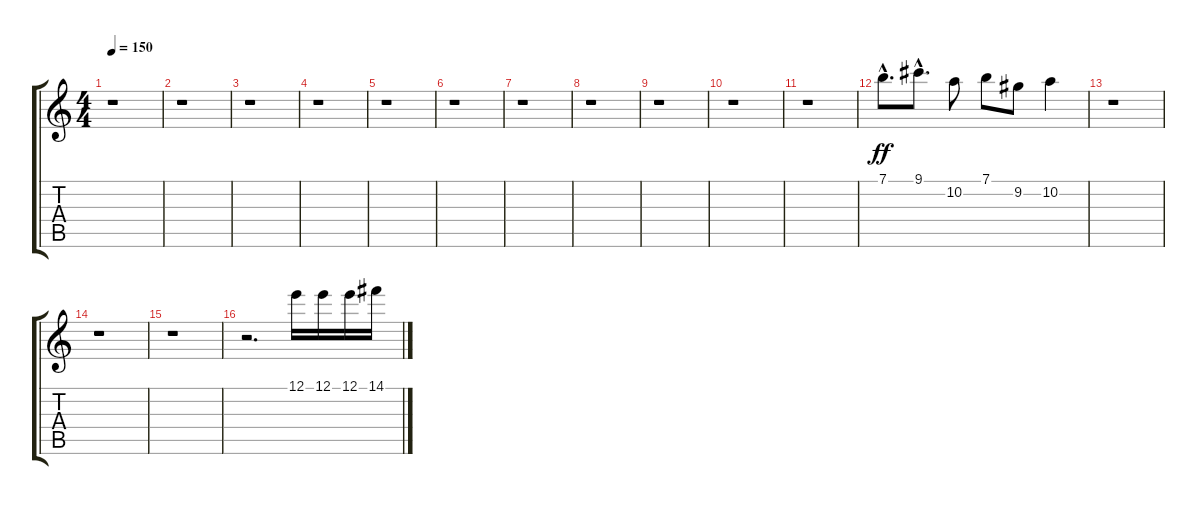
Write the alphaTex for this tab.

\track "" {instrument overdrivenguitar}
\staff {score tabs}
\tuning (E4 B3 G3 D3 A2 E2) {hide}
\ts (4 4)
\tempo 150
\clef g2
\ks c
r.1{dy ff instrument overdrivenguitar} |
r.1 |
r.1 |
r.1 |
r.1 |
r.1 |
r.1 |
r.1 |
r.1 |
r.1 |
r.1 |
7.1{hac}.8{d} 9.1{hac}.8{d} 10.2.8 7.1.8 9.2.8 10.2.4 |
r.1 |
r.1 |
r.1 |
r.2{d} 12.1.16 12.1.16 12.1.16 14.1.16
